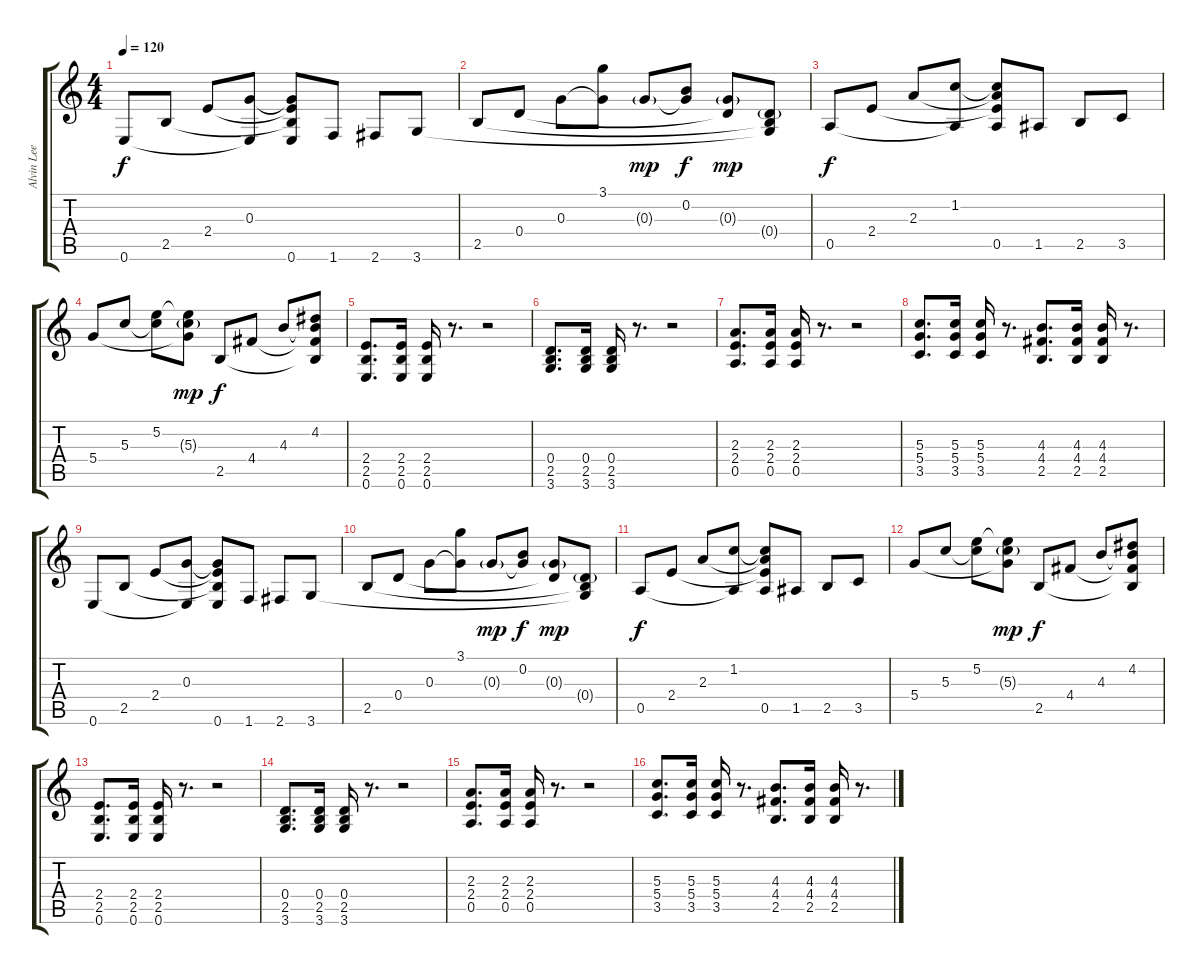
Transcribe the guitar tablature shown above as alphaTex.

\track ("Alvin Lee (riff)" "Alvin Lee ") {instrument acousticguitarsteel}
\staff {score tabs}
\tuning (E4 B3 G3 D3 A2 E2) {hide}
\ts (4 4)
\tempo 120
\clef g2
\ks c
0.6.8{dy f} 2.5.8 2.4.8 (0.3 0.6{t}).8 (0.3{t} 2.4{t} 2.5{t} 0.6).8 1.6.8 2.6.8 3.6.8 |
2.5.8 0.4.8 0.3.8 (3.1 0.3{t}).8 0.3{g}.8{dy mp} (0.2 0.3{t}).8{dy f} (0.3{g} 0.4{t}).8{dy mp} (0.4{g} 2.5{t} 3.6{t}).8 |
0.5.8{dy f} 2.4.8 2.3.8 (1.2 0.5{t}).8 (1.2{t} 2.3{t} 2.4{t} 0.5).8 1.5.8 2.5.8 3.5.8 |
5.4.8 5.3.8 (5.2 5.3{t}).8 (5.2{t} 5.3{g} 5.4{t}).8{dy mp} 2.5.8{dy f} 4.4.8 4.3.8 (4.2 4.3{t} 4.4{t} 2.5{t}).8 |
(2.4 2.5 0.6).8{d} (2.4 2.5 0.6).16 (2.4 2.5 0.6).16 r.8{d} r.2 |
(0.4 2.5 3.6).8{d} (0.4 2.5 3.6).16 (0.4 2.5 3.6).16 r.8{d} r.2 |
(2.3 2.4 0.5).8{d} (2.3 2.4 0.5).16 (2.3 2.4 0.5).16 r.8{d} r.2 |
(5.3 5.4 3.5).8{d} (5.3 5.4 3.5).16 (5.3 5.4 3.5).16 r.8{d} (4.3 4.4 2.5).8{d} (4.3 4.4 2.5).16 (4.3 4.4 2.5).16 r.8{d} |
0.6.8 2.5.8 2.4.8 (0.3 0.6{t}).8 (0.3{t} 2.4{t} 2.5{t} 0.6).8 1.6.8 2.6.8 3.6.8 |
2.5.8 0.4.8 0.3.8 (3.1 0.3{t}).8 0.3{g}.8{dy mp} (0.2 0.3{t}).8{dy f} (0.3{g} 0.4{t}).8{dy mp} (0.4{g} 2.5{t} 3.6{t}).8 |
0.5.8{dy f} 2.4.8 2.3.8 (1.2 0.5{t}).8 (1.2{t} 2.3{t} 2.4{t} 0.5).8 1.5.8 2.5.8 3.5.8 |
5.4.8 5.3.8 (5.2 5.3{t}).8 (5.2{t} 5.3{g} 5.4{t}).8{dy mp} 2.5.8{dy f} 4.4.8 4.3.8 (4.2 4.3{t} 4.4{t} 2.5{t}).8 |
(2.4 2.5 0.6).8{d} (2.4 2.5 0.6).16 (2.4 2.5 0.6).16 r.8{d} r.2 |
(0.4 2.5 3.6).8{d} (0.4 2.5 3.6).16 (0.4 2.5 3.6).16 r.8{d} r.2 |
(2.3 2.4 0.5).8{d} (2.3 2.4 0.5).16 (2.3 2.4 0.5).16 r.8{d} r.2 |
(5.3 5.4 3.5).8{d} (5.3 5.4 3.5).16 (5.3 5.4 3.5).16 r.8{d} (4.3 4.4 2.5).8{d} (4.3 4.4 2.5).16 (4.3 4.4 2.5).16 r.8{d}
